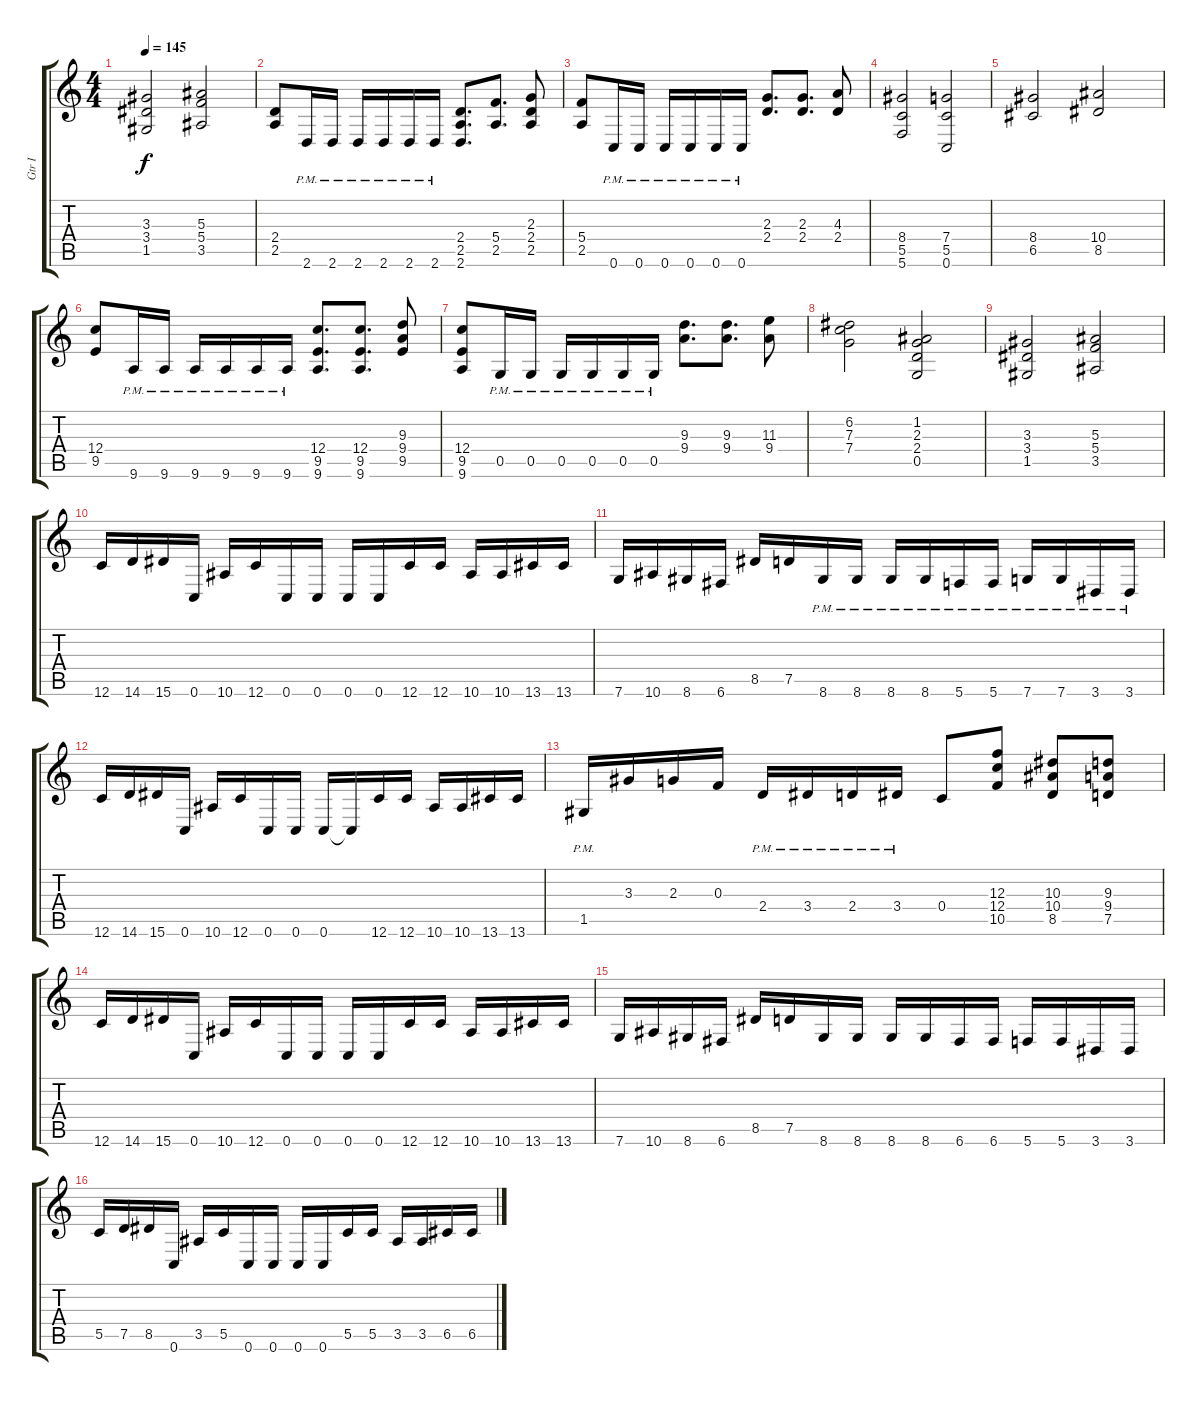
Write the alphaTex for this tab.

\track ("Gtr I" "Gtr I") {instrument overdrivenguitar}
\staff {score tabs}
\tuning (D4 A3 F3 C3 G2 C2) {hide}
\ts (4 4)
\tempo 145
\clef g2
\ks c
(3.3 3.4 1.5).2{dy f} (5.3 5.4 3.5).2 |
(2.4 2.5).8 2.6{pm}.16 2.6{pm}.16 2.6{pm}.16 2.6{pm}.16 2.6{pm}.16 2.6{pm}.16 (2.4 2.5 2.6).8{d} (5.4 2.5).8{d} (2.3 2.4 2.5).8 |
(5.4 2.5).8 0.6{pm}.16 0.6{pm}.16 0.6{pm}.16 0.6{pm}.16 0.6{pm}.16 0.6{pm}.16 (2.3 2.4).8{d} (2.3 2.4).8{d} (4.3 2.4).8 |
(8.4 5.5 5.6).2 (7.4 5.5 0.6).2 |
(8.4 6.5).2 (10.4 8.5).2 |
(12.4 9.5).8 9.6{pm}.16 9.6{pm}.16 9.6{pm}.16 9.6{pm}.16 9.6{pm}.16 9.6{pm}.16 (12.4 9.5 9.6).8{d} (12.4 9.5 9.6).8{d} (9.3 9.4 9.5).8 |
(12.4 9.5 9.6).8 0.5{pm}.16 0.5{pm}.16 0.5{pm}.16 0.5{pm}.16 0.5{pm}.16 0.5{pm}.16 (9.3 9.4).8{d} (9.3 9.4).8{d} (11.3 9.4).8 |
(6.2 7.3 7.4).2 (1.2 2.3 2.4 0.5).2 |
(3.3 3.4 1.5).2 (5.3 5.4 3.5).2 |
12.6.16 14.6.16 15.6.16 0.6.16 10.6.16 12.6.16 0.6.16 0.6.16 0.6.16 0.6.16 12.6.16 12.6.16 10.6.16 10.6.16 13.6.16 13.6.16 |
7.6.16 10.6.16 8.6.16 6.6.16 8.5.16 7.5.16 8.6{pm}.16 8.6{pm}.16 8.6{pm}.16 8.6{pm}.16 5.6{pm}.16 5.6{pm}.16 7.6{pm}.16 7.6{pm}.16 3.6{pm}.16 3.6{pm}.16 |
12.6.16 14.6.16 15.6.16 0.6.16 10.6.16 12.6.16 0.6.16 0.6.16 0.6.16 0.6{t}.16 12.6.16 12.6.16 10.6.16 10.6.16 13.6.16 13.6.16 |
1.5{pm}.16 3.3.16 2.3.16 0.3.16 2.4{pm}.16 3.4{pm}.16 2.4{pm}.16 3.4{pm}.16 0.4.8 (12.3 12.4 10.5).8 (10.3 10.4 8.5).8 (9.3 9.4 7.5).8 |
12.6.16 14.6.16 15.6.16 0.6.16 10.6.16 12.6.16 0.6.16 0.6.16 0.6.16 0.6.16 12.6.16 12.6.16 10.6.16 10.6.16 13.6.16 13.6.16 |
7.6.16 10.6.16 8.6.16 6.6.16 8.5.16 7.5.16 8.6.16 8.6.16 8.6.16 8.6.16 6.6.16 6.6.16 5.6.16 5.6.16 3.6.16 3.6.16 |
5.5.16 7.5.16 8.5.16 0.6.16 3.5.16 5.5.16 0.6.16 0.6.16 0.6.16 0.6.16 5.5.16 5.5.16 3.5.16 3.5.16 6.5.16 6.5.16
